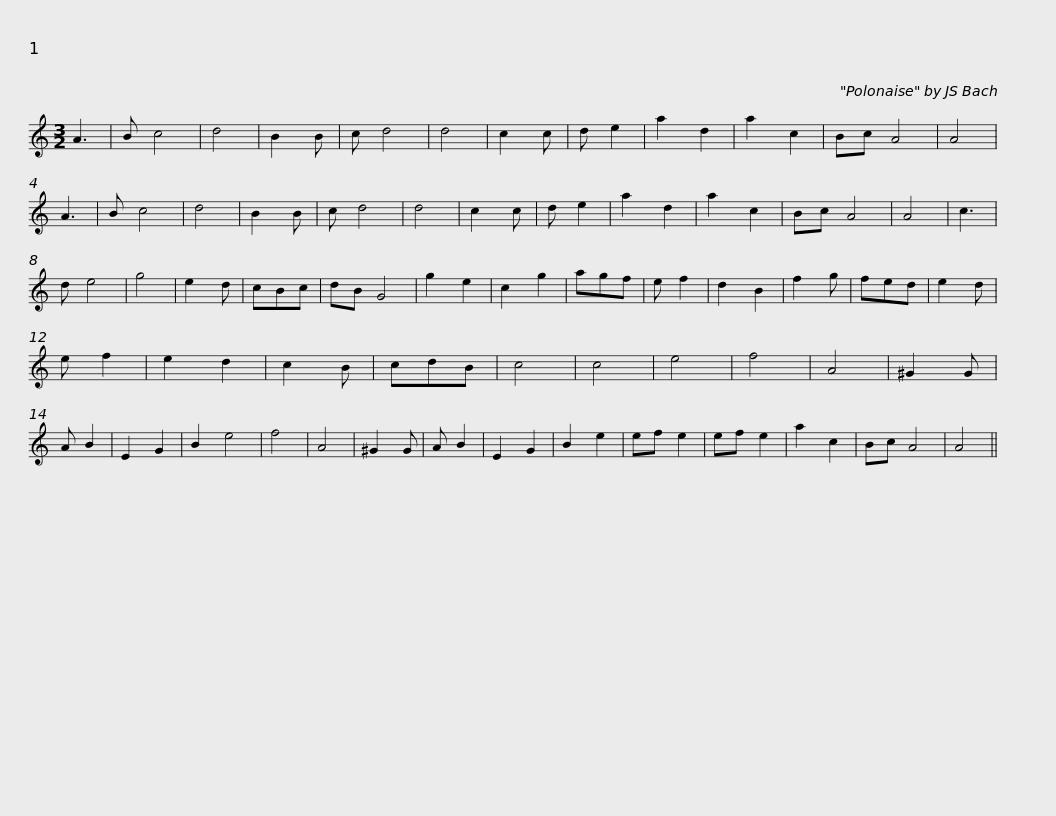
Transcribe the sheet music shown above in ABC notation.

X:1
L:1/8
M:3/2
I:linebreak $
K:C
V:1 treble
V:1
 A3 | B c4 | d4 | B2 B | c d4 | %5
 d4 | c2 c | d e2 | a2 d2 | a2 c2 | %10
 Bc A4 | A4 | A3 | B c4 | d4 | %15
 B2 B | c d4 | d4 |$ c2 c | d e2 | %20
 a2 d2 | a2 c2 | Bc A4 | A4 | c3 | %25
 d e4 | g4 | e2 d | cBc | dB G4 | %30
 g2 e2 | c2 g2 | agf | e f2 | d2 B2 |$ %35
 f2 g | fed | e2 d | e f2 | e2 d2 | %40
 c2 B | cdB | c4 | c4 | e4 | %45
 f4 | A4 | ^G2 G | A B2 | E2 G2 | %50
 B2 e4 | f4 | A4 |$ ^G2 G | A B2 | %55
 E2 G2 | B2 e2 | ef e2 | ef e2 | a2 c2 | %60
 Bc A4 | A4 || %62
